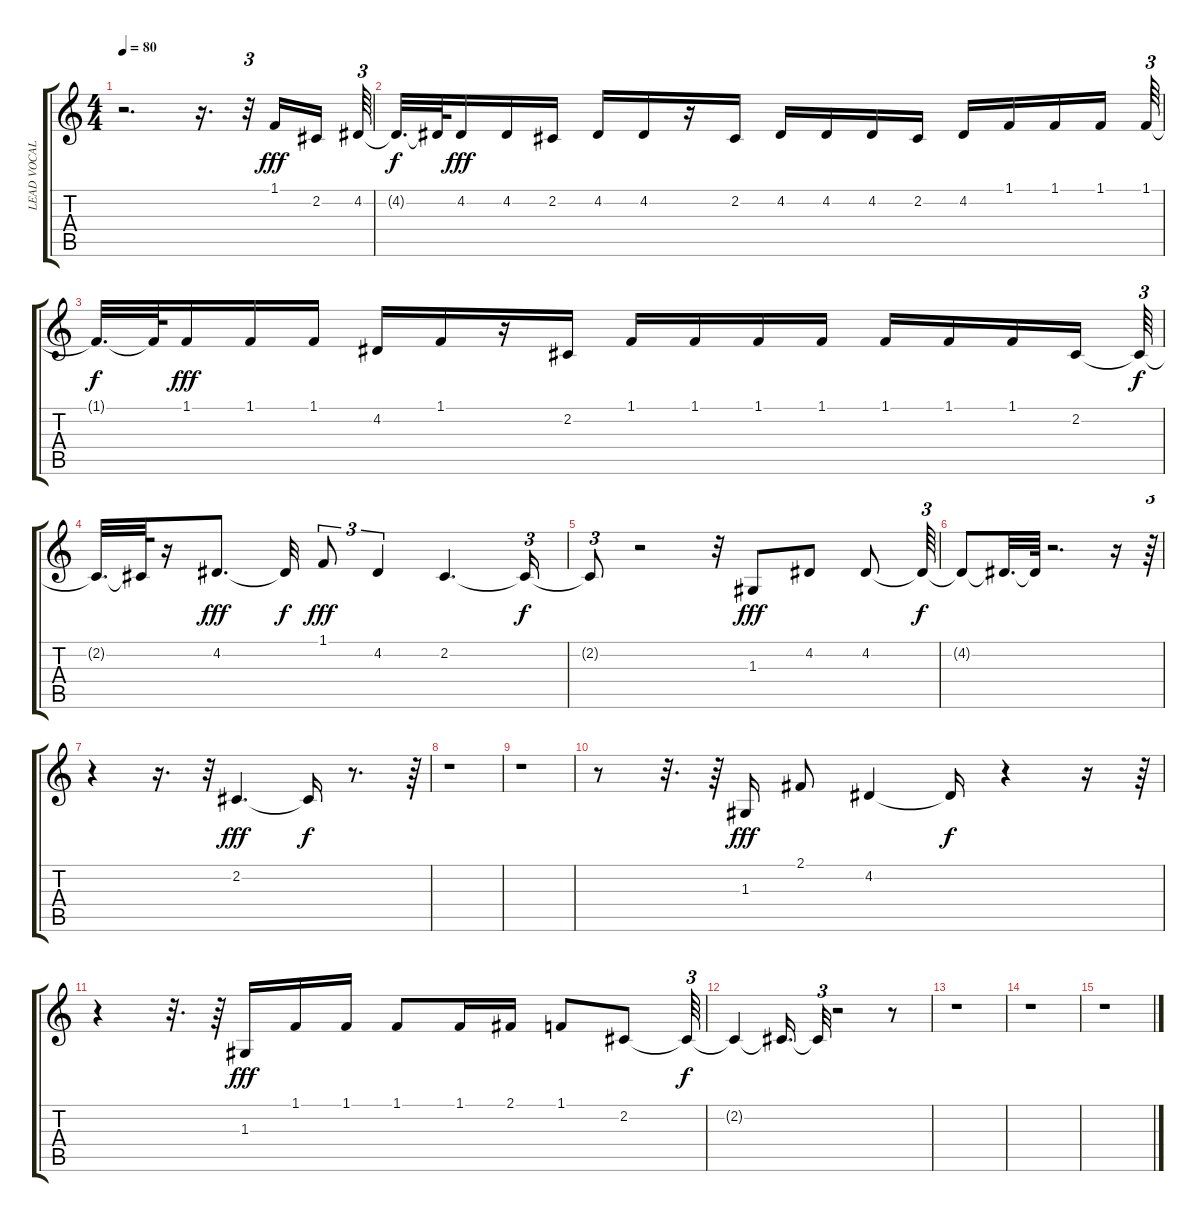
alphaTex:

\track ("LEAD VOCAL" "LEAD VOCAL") {instrument brightacousticpiano}
\staff {score tabs}
\tuning (E4 B3 G3 D3 A2 E2) {hide}
\ts (4 4)
\tempo 80
\clef g2
\ks c
r.2{d dy fff} r.16{d} r.32{tu (3 2)} 1.1.16 2.2.16{volume 14} 4.2.64{tu (3 2)} |
4.2{t}.32{d dy f} 4.2{t}.64 4.2.16{dy fff} 4.2.16 2.2.16 4.2.16 4.2.16 r.16 2.2.16 4.2.16 4.2.16 4.2.16 2.2.16 4.2.16 1.1.16 1.1.16 1.1.16 1.1.64{tu (3 2)} |
1.1{t}.32{d dy f} 1.1{t}.64 1.1.16{dy fff} 1.1.16 1.1.16 4.2.16 1.1.16 r.16 2.2.16 1.1.16 1.1.16 1.1.16 1.1.16 1.1.16 1.1.16 1.1.16 2.2.16 2.2{t}.64{tu (3 2) dy f} |
2.2{t}.32{d} 2.2{t}.64 r.16 4.2.8{d dy fff} 4.2{t}.32{dy f} 1.1.8{tu (3 2) dy fff} 4.2.4{tu (3 2)} 2.2.4{d} 2.2{t}.16{tu (3 2) dy f} |
2.2{t}.8{tu (3 2)} r.2 r.32 1.3.8{dy fff volume 13} 4.2.8 4.2.8 4.2{t}.64{tu (3 2) dy f} |
4.2{t}.8 4.2{t}.32{d} 4.2{t}.64 r.2{d} r.16 r.64{tu (3 2)} |
r.4 r.16{d} r.32{tu (3 2)} 2.2.4{d dy fff} 2.2{t}.16{dy f} r.8{d} r.64{tu (3 2)} |
r.1 |
r.1 |
r.8 r.32{d} r.64 1.3.16{dy fff} 2.1.8 4.2.4 4.2{t}.16{dy f} r.4 r.16 r.64{tu (3 2)} |
r.4 r.32{d} r.64 1.3.16{dy fff} 1.1.16 1.1.16 1.1.8 1.1.16 2.1.16 1.1.8 2.2.8 2.2{t}.64{tu (3 2) dy f} |
2.2{t}.4 2.2{t}.16{d} 2.2{t}.32{tu (3 2)} r.2 r.8 |
r.1 |
r.1 |
r.1
